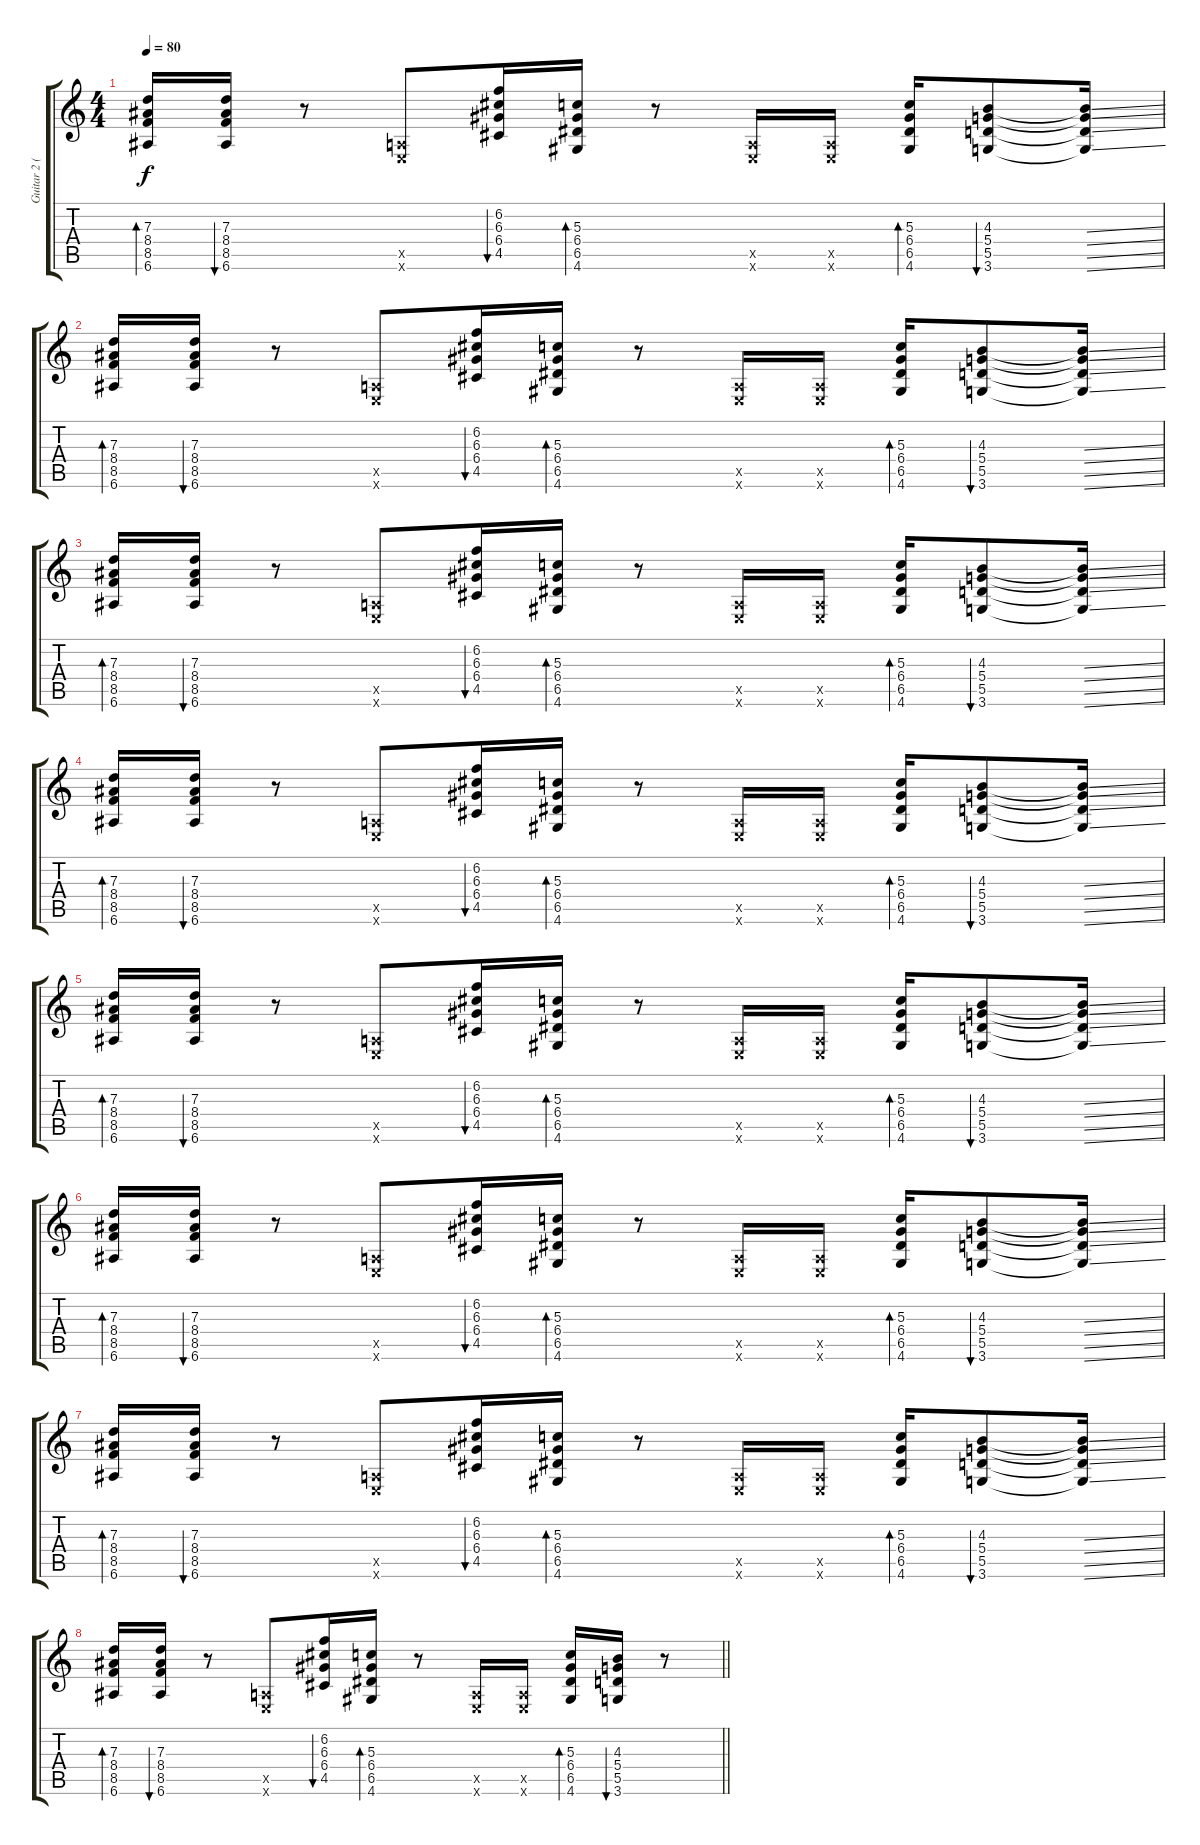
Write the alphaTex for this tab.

\track ("Guitar 2 (Distortion)" "Guitar 2 (") {instrument distortionguitar}
\staff {score tabs}
\tuning (E4 B3 G3 D3 A2 E2) {hide}
\ts (4 4)
\tempo 80
\clef g2
\ks c
(7.3 8.4 8.5 6.6).16{bd 30 dy f} (7.3 8.4 8.5 6.6).16{bu 30} r.8 (0.5{x} 0.6{x}).8 (6.2 6.3 6.4 4.5).16{bu 30} (5.3 6.4 6.5 4.6).16{bd 30} r.8 (0.5{x} 0.6{x}).16 (0.5{x} 0.6{x}).16 (5.3 6.4 6.5 4.6).16{bd 30} (4.3 5.4 5.5 3.6).8{bu 30} (4.3{ss t} 5.4{ss t} 5.5{ss t} 3.6{ss t}).16 |
(7.3 8.4 8.5 6.6).16{bd 30} (7.3 8.4 8.5 6.6).16{bu 30} r.8 (0.5{x} 0.6{x}).8 (6.2 6.3 6.4 4.5).16{bu 30} (5.3 6.4 6.5 4.6).16{bd 30} r.8 (0.5{x} 0.6{x}).16 (0.5{x} 0.6{x}).16 (5.3 6.4 6.5 4.6).16{bd 30} (4.3 5.4 5.5 3.6).8{bu 30} (4.3{ss t} 5.4{ss t} 5.5{ss t} 3.6{ss t}).16 |
(7.3 8.4 8.5 6.6).16{bd 30} (7.3 8.4 8.5 6.6).16{bu 30} r.8 (0.5{x} 0.6{x}).8 (6.2 6.3 6.4 4.5).16{bu 30} (5.3 6.4 6.5 4.6).16{bd 30} r.8 (0.5{x} 0.6{x}).16 (0.5{x} 0.6{x}).16 (5.3 6.4 6.5 4.6).16{bd 30} (4.3 5.4 5.5 3.6).8{bu 30} (4.3{ss t} 5.4{ss t} 5.5{ss t} 3.6{ss t}).16 |
(7.3 8.4 8.5 6.6).16{bd 30} (7.3 8.4 8.5 6.6).16{bu 30} r.8 (0.5{x} 0.6{x}).8 (6.2 6.3 6.4 4.5).16{bu 30} (5.3 6.4 6.5 4.6).16{bd 30} r.8 (0.5{x} 0.6{x}).16 (0.5{x} 0.6{x}).16 (5.3 6.4 6.5 4.6).16{bd 30} (4.3 5.4 5.5 3.6).8{bu 30} (4.3{ss t} 5.4{ss t} 5.5{ss t} 3.6{ss t}).16 |
(7.3 8.4 8.5 6.6).16{bd 30} (7.3 8.4 8.5 6.6).16{bu 30} r.8 (0.5{x} 0.6{x}).8 (6.2 6.3 6.4 4.5).16{bu 30} (5.3 6.4 6.5 4.6).16{bd 30} r.8 (0.5{x} 0.6{x}).16 (0.5{x} 0.6{x}).16 (5.3 6.4 6.5 4.6).16{bd 30} (4.3 5.4 5.5 3.6).8{bu 30} (4.3{ss t} 5.4{ss t} 5.5{ss t} 3.6{ss t}).16 |
(7.3 8.4 8.5 6.6).16{bd 30} (7.3 8.4 8.5 6.6).16{bu 30} r.8 (0.5{x} 0.6{x}).8 (6.2 6.3 6.4 4.5).16{bu 30} (5.3 6.4 6.5 4.6).16{bd 30} r.8 (0.5{x} 0.6{x}).16 (0.5{x} 0.6{x}).16 (5.3 6.4 6.5 4.6).16{bd 30} (4.3 5.4 5.5 3.6).8{bu 30} (4.3{ss t} 5.4{ss t} 5.5{ss t} 3.6{ss t}).16 |
(7.3 8.4 8.5 6.6).16{bd 30} (7.3 8.4 8.5 6.6).16{bu 30} r.8 (0.5{x} 0.6{x}).8 (6.2 6.3 6.4 4.5).16{bu 30} (5.3 6.4 6.5 4.6).16{bd 30} r.8 (0.5{x} 0.6{x}).16 (0.5{x} 0.6{x}).16 (5.3 6.4 6.5 4.6).16{bd 30} (4.3 5.4 5.5 3.6).8{bu 30} (4.3{ss t} 5.4{ss t} 5.5{ss t} 3.6{ss t}).16 |
\barLineRight lightlight
(7.3 8.4 8.5 6.6).16{bd 30} (7.3 8.4 8.5 6.6).16{bu 30} r.8 (0.5{x} 0.6{x}).8 (6.2 6.3 6.4 4.5).16{bu 30} (5.3 6.4 6.5 4.6).16{bd 30} r.8 (0.5{x} 0.6{x}).16 (0.5{x} 0.6{x}).16 (5.3 6.4 6.5 4.6).16{bd 30} (4.3 5.4 5.5 3.6).16{bu 30} r.8
